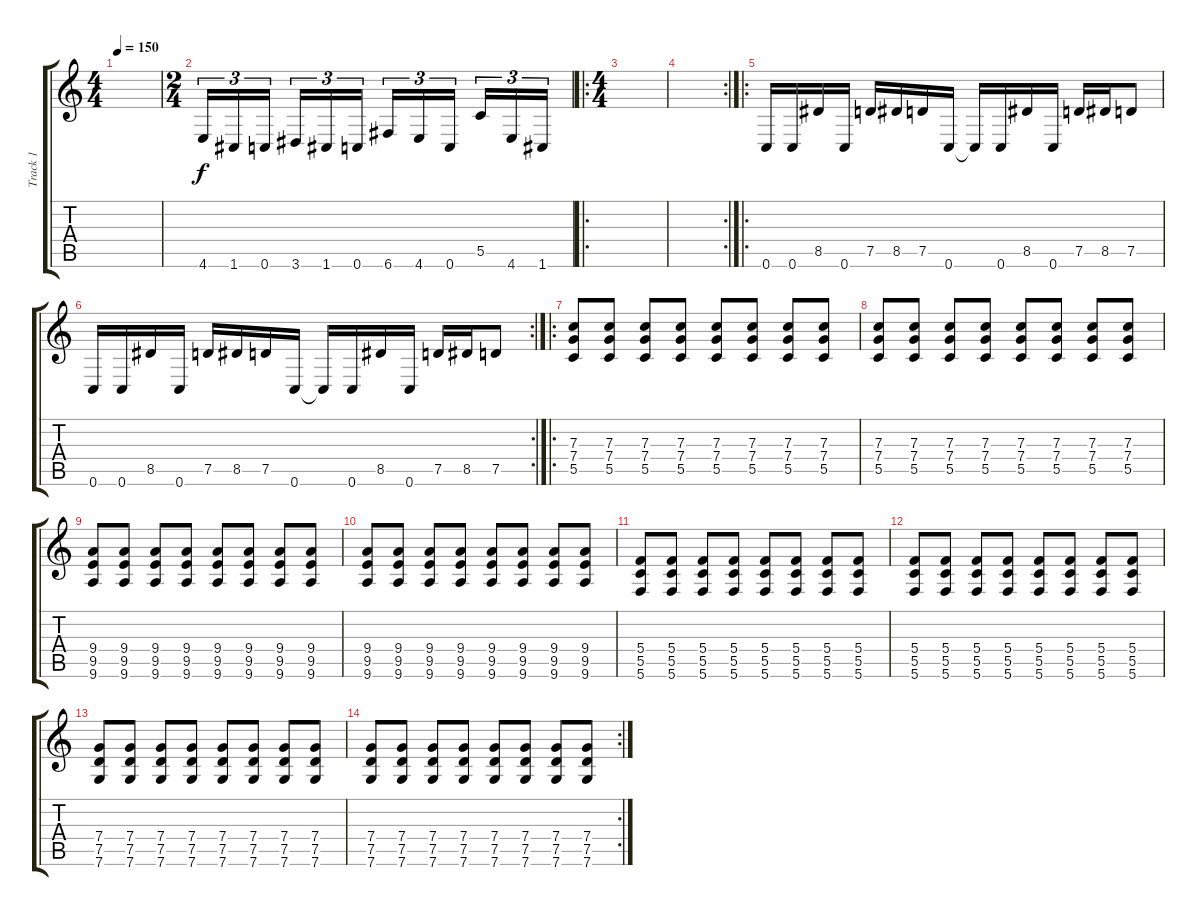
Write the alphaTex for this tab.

\track ("Track 1" "Track 1") {instrument distortionguitar}
\staff {score tabs}
\tuning (D4 A3 F3 C3 G2 C2) {hide}
\ts (4 4)
\tempo 150
\clef g2
\ks c
|
\ts (2 4)
4.6.16{tu (3 2) instrument distortionguitar} 1.6.16{tu (3 2)} 0.6.16{tu (3 2) beam splitsecondary} 3.6.16{tu (3 2)} 1.6.16{tu (3 2)} 0.6.16{tu (3 2)} 6.6.16{tu (3 2)} 4.6.16{tu (3 2)} 0.6.16{tu (3 2) beam splitsecondary} 5.5.16{tu (3 2)} 4.6.16{tu (3 2)} 1.6.16{tu (3 2)} |
\ro
\ts (4 4)
|
\rc 2
|
\ro
0.6.16{instrument distortionguitar} 0.6.16 8.5.16 0.6.16 7.5.16 8.5.16 7.5.16 0.6.16 0.6{t}.16 0.6.16 8.5.16 0.6.16 7.5.16 8.5.16 7.5.8 |
\rc 2
0.6.16 0.6.16 8.5.16 0.6.16 7.5.16 8.5.16 7.5.16 0.6.16 0.6{t}.16 0.6.16 8.5.16 0.6.16 7.5.16 8.5.16 7.5.8 |
\ro
(7.3 7.4 5.5).8 (7.3 7.4 5.5).8 (7.3 7.4 5.5).8 (7.3 7.4 5.5).8 (7.3 7.4 5.5).8 (7.3 7.4 5.5).8 (7.3 7.4 5.5).8 (7.3 7.4 5.5).8 |
(7.3 7.4 5.5).8 (7.3 7.4 5.5).8 (7.3 7.4 5.5).8 (7.3 7.4 5.5).8 (7.3 7.4 5.5).8 (7.3 7.4 5.5).8 (7.3 7.4 5.5).8 (7.3 7.4 5.5).8 |
(9.4 9.5 9.6).8 (9.4 9.5 9.6).8 (9.4 9.5 9.6).8 (9.4 9.5 9.6).8 (9.4 9.5 9.6).8 (9.4 9.5 9.6).8 (9.4 9.5 9.6).8 (9.4 9.5 9.6).8 |
(9.4 9.5 9.6).8 (9.4 9.5 9.6).8 (9.4 9.5 9.6).8 (9.4 9.5 9.6).8 (9.4 9.5 9.6).8 (9.4 9.5 9.6).8 (9.4 9.5 9.6).8 (9.4 9.5 9.6).8 |
(5.4 5.5 5.6).8 (5.4 5.5 5.6).8 (5.4 5.5 5.6).8 (5.4 5.5 5.6).8 (5.4 5.5 5.6).8 (5.4 5.5 5.6).8 (5.4 5.5 5.6).8 (5.4 5.5 5.6).8 |
(5.4 5.5 5.6).8 (5.4 5.5 5.6).8 (5.4 5.5 5.6).8 (5.4 5.5 5.6).8 (5.4 5.5 5.6).8 (5.4 5.5 5.6).8 (5.4 5.5 5.6).8 (5.4 5.5 5.6).8 |
(7.4 7.5 7.6).8 (7.4 7.5 7.6).8 (7.4 7.5 7.6).8 (7.4 7.5 7.6).8 (7.4 7.5 7.6).8 (7.4 7.5 7.6).8 (7.4 7.5 7.6).8 (7.4 7.5 7.6).8 |
\rc 2
(7.4 7.5 7.6).8 (7.4 7.5 7.6).8 (7.4 7.5 7.6).8 (7.4 7.5 7.6).8 (7.4 7.5 7.6).8 (7.4 7.5 7.6).8 (7.4 7.5 7.6).8 (7.4 7.5 7.6).8
